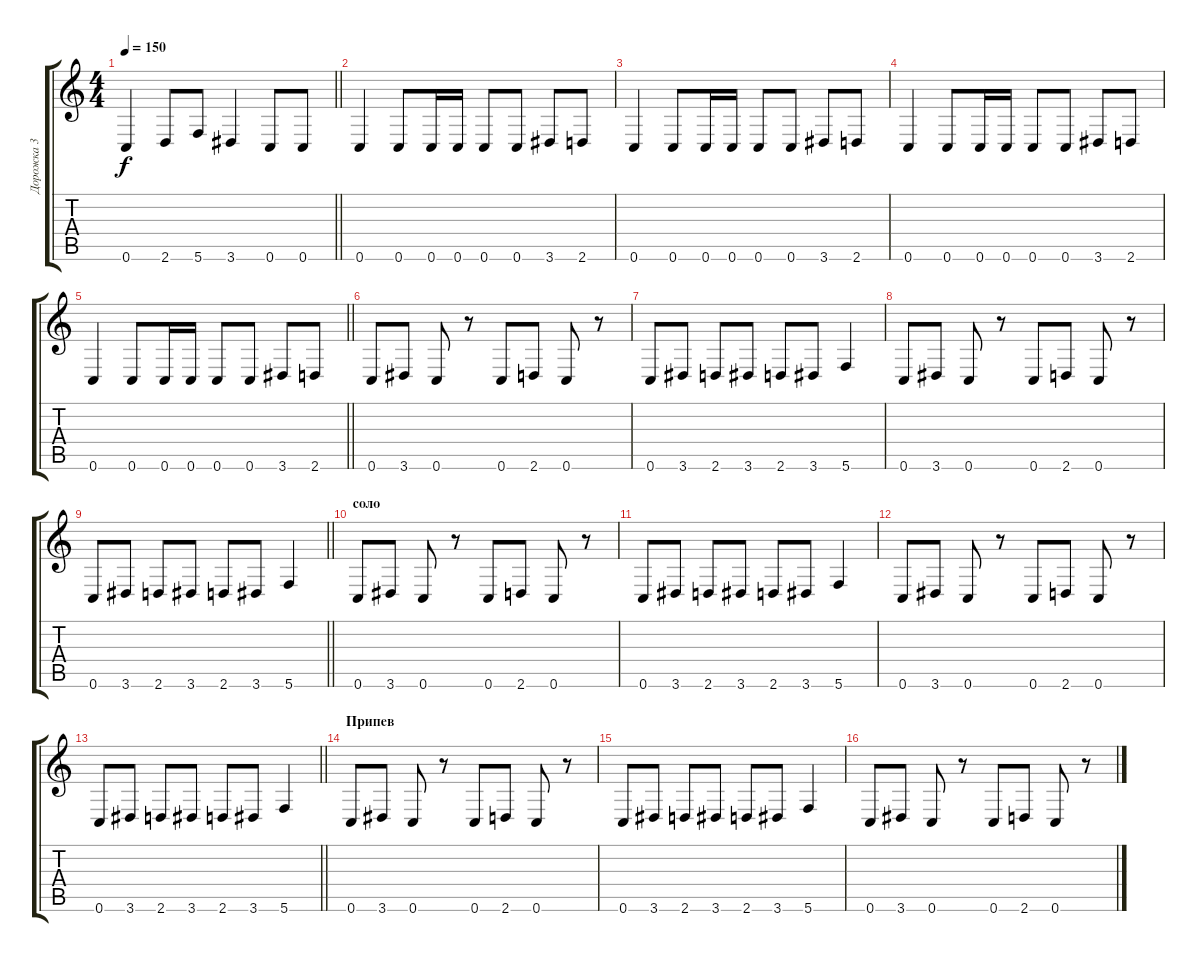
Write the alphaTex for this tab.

\track ("Дорожка 3" "Дорожка 3") {instrument slapbass1}
\staff {score tabs}
\tuning (C4 G3 Eb3 Bb2 F2 C2) {hide}
\ts (4 4)
\tempo 150
\clef g2
\barLineRight lightlight
\ks c
0.6.4{dy f} 2.6.8 5.6.8 3.6.4 0.6.8 0.6.8 |
0.6.4 0.6.8 0.6.16 0.6.16 0.6.8 0.6.8 3.6.8 2.6.8 |
0.6.4 0.6.8 0.6.16 0.6.16 0.6.8 0.6.8 3.6.8 2.6.8 |
0.6.4 0.6.8 0.6.16 0.6.16 0.6.8 0.6.8 3.6.8 2.6.8 |
\barLineRight lightlight
0.6.4 0.6.8 0.6.16 0.6.16 0.6.8 0.6.8 3.6.8 2.6.8 |
0.6.8 3.6.8 0.6.8 r.8 0.6.8 2.6.8 0.6.8 r.8 |
0.6.8 3.6.8 2.6.8 3.6.8 2.6.8 3.6.8 5.6.4 |
0.6.8 3.6.8 0.6.8 r.8 0.6.8 2.6.8 0.6.8 r.8 |
\barLineRight lightlight
0.6.8 3.6.8 2.6.8 3.6.8 2.6.8 3.6.8 5.6.4 |
\section ("" "соло")
0.6.8 3.6.8 0.6.8 r.8 0.6.8 2.6.8 0.6.8 r.8 |
0.6.8 3.6.8 2.6.8 3.6.8 2.6.8 3.6.8 5.6.4 |
0.6.8 3.6.8 0.6.8 r.8 0.6.8 2.6.8 0.6.8 r.8 |
\barLineRight lightlight
0.6.8 3.6.8 2.6.8 3.6.8 2.6.8 3.6.8 5.6.4 |
\section ("" "Припев")
0.6.8 3.6.8 0.6.8 r.8 0.6.8 2.6.8 0.6.8 r.8 |
0.6.8 3.6.8 2.6.8 3.6.8 2.6.8 3.6.8 5.6.4 |
0.6.8 3.6.8 0.6.8 r.8 0.6.8 2.6.8 0.6.8 r.8
